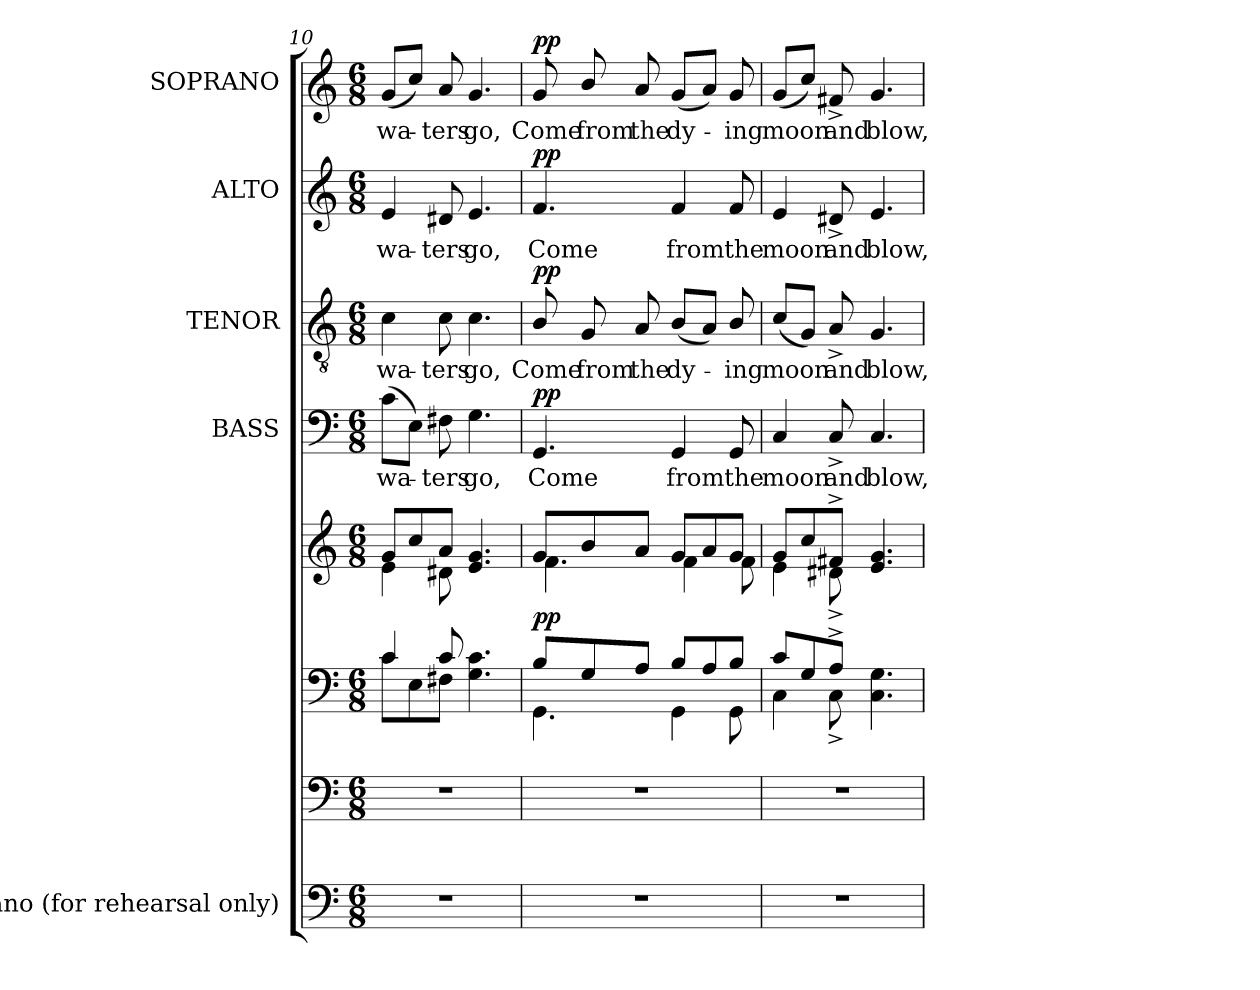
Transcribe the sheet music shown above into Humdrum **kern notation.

**kern	**kern	**kern	**kern	**dynam	**kern	**text	**dynam	**kern	**text	**dynam	**kern	**text	**dynam	**kern	**text	**dynam
*part5	*part5	*part5	*part5	*part5	*part4	*part4	*part4	*part3	*part3	*part3	*part2	*part2	*part2	*part1	*part1	*part1
*staff8	*staff7	*staff6	*staff5	*staff5/6/7/8	*staff4	*staff4	*staff4	*staff3	*staff3	*staff3	*staff2	*staff2	*staff2	*staff1	*staff1	*staff1
*I"Piano (for rehearsal only)	*	*	*	*	*I"BASS	*	*	*I"TENOR	*	*	*I"ALTO	*	*	*I"SOPRANO	*	*
*clefF4	*clefF4	*clefF4	*clefG2	*	*clefF4	*	*	*clefGv2	*	*	*clefG2	*	*	*clefG2	*	*
*	*	*	*	*	*	*	*	*ITrd7c12	*	*	*	*	*	*	*	*
*k[]	*k[]	*k[]	*k[]	*	*k[]	*	*	*k[]	*	*	*k[]	*	*	*k[]	*	*
*C:	*C:	*C:	*C:	*	*C:	*	*	*C:	*	*	*C:	*	*	*C:	*	*
*M6/8	*M6/8	*M6/8	*M6/8	*	*M6/8	*	*	*M6/8	*	*	*M6/8	*	*	*M6/8	*	*
=10	=10	=10	=10	=10	=10	=10	=10	=10	=10	=10	=10	=10	=10	=10	=10	=10
!LO:N:vis=1	!LO:N:vis=1	!	!	!	!	!	!	!	!	!	!	!	!	!	!	!
*	*	*^	*^	*	*	*	*	*	*	*	*	*	*	*	*	*
!	!	!	!	!	!	!	!	!LO:LY:b:color=#000000	!	!	!	!	!	!	!	!	!	!
!	!	!	!	!	!	!	!	!	!	!	!LO:LY:b:color=#000000	!	!	!	!	!	!	!
!	!	!	!	!	!	!	!	!	!	!	!	!	!	!LO:LY:b:color=#000000	!	!	!	!
!	!	!	!	!	!	!	!	!	!	!	!	!	!	!	!	!	!LO:LY:b:color=#000000	!
2.r	2.r	4ci/	8ci\L	8gi/L	4ei\	.	(8ci\L	wa-	.	4Ci\	wa-	.	4ei/	wa-	.	(8gi/L	wa-	.
.	.	.	8Ei\	8cci/	.	.	8Ei\J)	.	.	.	.	.	.	.	.	8cci/J)	.	.
!	!	!	!	!	!	!	!	!LO:LY:b:color=#000000	!	!	!	!	!	!	!	!	!	!
!	!	!	!	!	!	!	!	!	!	!	!LO:LY:b:color=#000000	!	!	!	!	!	!	!
!	!	!	!	!	!	!	!	!	!	!	!	!	!	!LO:LY:b:color=#000000	!	!	!	!
!	!	!	!	!	!	!	!	!	!	!	!	!	!	!	!	!	!LO:LY:b:color=#000000	!
.	.	8ci/	8F#Xi\J	8ai/J	8d#Xi\	.	8F#Xi\	-ters	.	8Ci\	-ters	.	8d#Xi/	-ters	.	8ai/	-ters	.
!	!	!	!	!	!	!	!	!LO:LY:b:color=#000000	!	!	!	!	!	!	!	!	!	!
!	!	!	!	!	!	!	!	!	!	!	!LO:LY:b:color=#000000	!	!	!	!	!	!	!
!	!	!	!	!	!	!	!	!	!	!	!	!	!	!LO:LY:b:color=#000000	!	!	!	!
!	!	!	!	!	!	!	!	!	!	!	!	!	!	!	!	!	!LO:LY:b:color=#000000	!
.	.	4.Gi\ 4.ci	4.ryy	4.ei/ 4.gi	4.ryy	.	4.Gi\	go,	.	4.Ci\	go,	.	4.ei/	go,	.	4.gi/	go,	.
=11	=11	=11	=11	=11	=11	=11	=11	=11	=11	=11	=11	=11	=11	=11	=11	=11	=11	=11
!LO:N:vis=1	!LO:N:vis=1	!	!	!	!	!	!	!	!	!	!	!	!	!	!	!	!	!
!	!	!	!	!	!	!	!	!LO:LY:b:color=#000000	!	!	!	!	!	!	!	!	!	!
!	!	!	!	!	!	!	!	!	!	!	!LO:LY:b:color=#000000	!	!	!	!	!	!	!
!	!	!	!	!	!	!	!	!	!	!	!	!	!	!LO:LY:b:color=#000000	!	!	!	!
!	!	!	!	!	!	!	!	!	!	!	!	!	!	!	!	!	!LO:LY:b:color=#000000	!
2.r	2.r	8Bi/L	4.GGi\	8gi/L	4.fi\	pp	4.GGi/	Come	pp	8BBi/	Come	pp	4.fi/	Come	pp	8gi/	Come	pp
!	!	!	!	!	!	!	!	!	!	!	!LO:LY:b:color=#000000	!	!	!	!	!	!	!
!	!	!	!	!	!	!	!	!	!	!	!	!	!	!	!	!	!LO:LY:b:color=#000000	!
.	.	8Gi/	.	8bi/	.	.	.	.	.	8GGi/	from	.	.	.	.	8bi/	from	.
!	!	!	!	!	!	!	!	!	!	!	!LO:LY:b:color=#000000	!	!	!	!	!	!	!
!	!	!	!	!	!	!	!	!	!	!	!	!	!	!	!	!	!LO:LY:b:color=#000000	!
.	.	8Ai/J	.	8ai/J	.	.	.	.	.	8AAi/	the	.	.	.	.	8ai/	the	.
!	!	!	!	!	!	!	!	!LO:LY:b:color=#000000	!	!	!	!	!	!	!	!	!	!
!	!	!	!	!	!	!	!	!	!	!	!LO:LY:b:color=#000000	!	!	!	!	!	!	!
!	!	!	!	!	!	!	!	!	!	!	!	!	!	!LO:LY:b:color=#000000	!	!	!	!
!	!	!	!	!	!	!	!	!	!	!	!	!	!	!	!	!	!LO:LY:b:color=#000000	!
.	.	8Bi/L	4GGi\	8gi/L	4fi\	.	4GGi/	from	.	(8BBi/L	dy-	.	4fi/	from	.	(8gi/L	dy-	.
.	.	8Ai/	.	8ai/	.	.	.	.	.	8AAi/J)	.	.	.	.	.	8ai/J)	.	.
!	!	!	!	!	!	!	!	!LO:LY:b:color=#000000	!	!	!	!	!	!	!	!	!	!
!	!	!	!	!	!	!	!	!	!	!	!LO:LY:b:color=#000000	!	!	!	!	!	!	!
!	!	!	!	!	!	!	!	!	!	!	!	!	!	!LO:LY:b:color=#000000	!	!	!	!
!	!	!	!	!	!	!	!	!	!	!	!	!	!	!	!	!	!LO:LY:b:color=#000000	!
.	.	8Bi/J	8GGi\	8gi/J	8fi\	.	8GGi/	the	.	8BBi/	-ing	.	8fi/	the	.	8gi/	-ing	.
=12	=12	=12	=12	=12	=12	=12	=12	=12	=12	=12	=12	=12	=12	=12	=12	=12	=12	=12
!LO:N:vis=1	!LO:N:vis=1	!	!	!	!	!	!	!	!	!	!	!	!	!	!	!	!	!
!	!	!	!	!	!	!	!	!LO:LY:b:color=#000000	!	!	!	!	!	!	!	!	!	!
!	!	!	!	!	!	!	!	!	!	!	!LO:LY:b:color=#000000	!	!	!	!	!	!	!
!	!	!	!	!	!	!	!	!	!	!	!	!	!	!LO:LY:b:color=#000000	!	!	!	!
!	!	!	!	!	!	!	!	!	!	!	!	!	!	!	!	!	!LO:LY:b:color=#000000	!
2.r	2.r	8ci/L	4Ci\	8gi/L	4ei\	.	4Ci/	moon	.	(8Ci/L	moon	.	4ei/	moon	.	(8gi/L	moon	.
.	.	8Gi/	.	8cci/	.	.	.	.	.	8GGi/J)	.	.	.	.	.	8cci/J)	.	.
!	!	!	!	!	!	!	!	!LO:LY:b:color=#000000	!	!	!	!	!	!	!	!	!	!
!	!	!	!	!	!	!	!	!	!	!	!LO:LY:b:color=#000000	!	!	!	!	!	!	!
!	!	!	!	!	!	!	!	!	!	!	!	!	!	!LO:LY:b:color=#000000	!	!	!	!
!	!	!	!	!	!	!	!	!	!	!	!	!	!	!	!	!	!LO:LY:b:color=#000000	!
.	.	8A^i/J	8C^i\	8f#X^i/J	8d#X^i\	.	8C^i/	and	.	8AA^i/	and	.	8d#X^i/	and	.	8f#X^i/	and	.
!	!	!	!	!	!	!	!	!LO:LY:b:color=#000000	!	!	!	!	!	!	!	!	!	!
!	!	!	!	!	!	!	!	!	!	!	!LO:LY:b:color=#000000	!	!	!	!	!	!	!
!	!	!	!	!	!	!	!	!	!	!	!	!	!	!LO:LY:b:color=#000000	!	!	!	!
!	!	!	!	!	!	!	!	!	!	!	!	!	!	!	!	!	!LO:LY:b:color=#000000	!
.	.	4.Ci\ 4.Gi	4.ryy	4.ei/ 4.gi	4.ryy	.	4.Ci/	blow,	.	4.GGi/	blow,	.	4.ei/	blow,	.	4.gi/	blow,	.
*	*	*v	*v	*	*	*	*	*	*	*	*	*	*	*	*	*	*	*
*	*	*	*v	*v	*	*	*	*	*	*	*	*	*	*	*	*	*
=	=	=	=	=	=	=	=	=	=	=	=	=	=	=	=	=
*-	*-	*-	*-	*-	*-	*-	*-	*-	*-	*-	*-	*-	*-	*-	*-	*-
